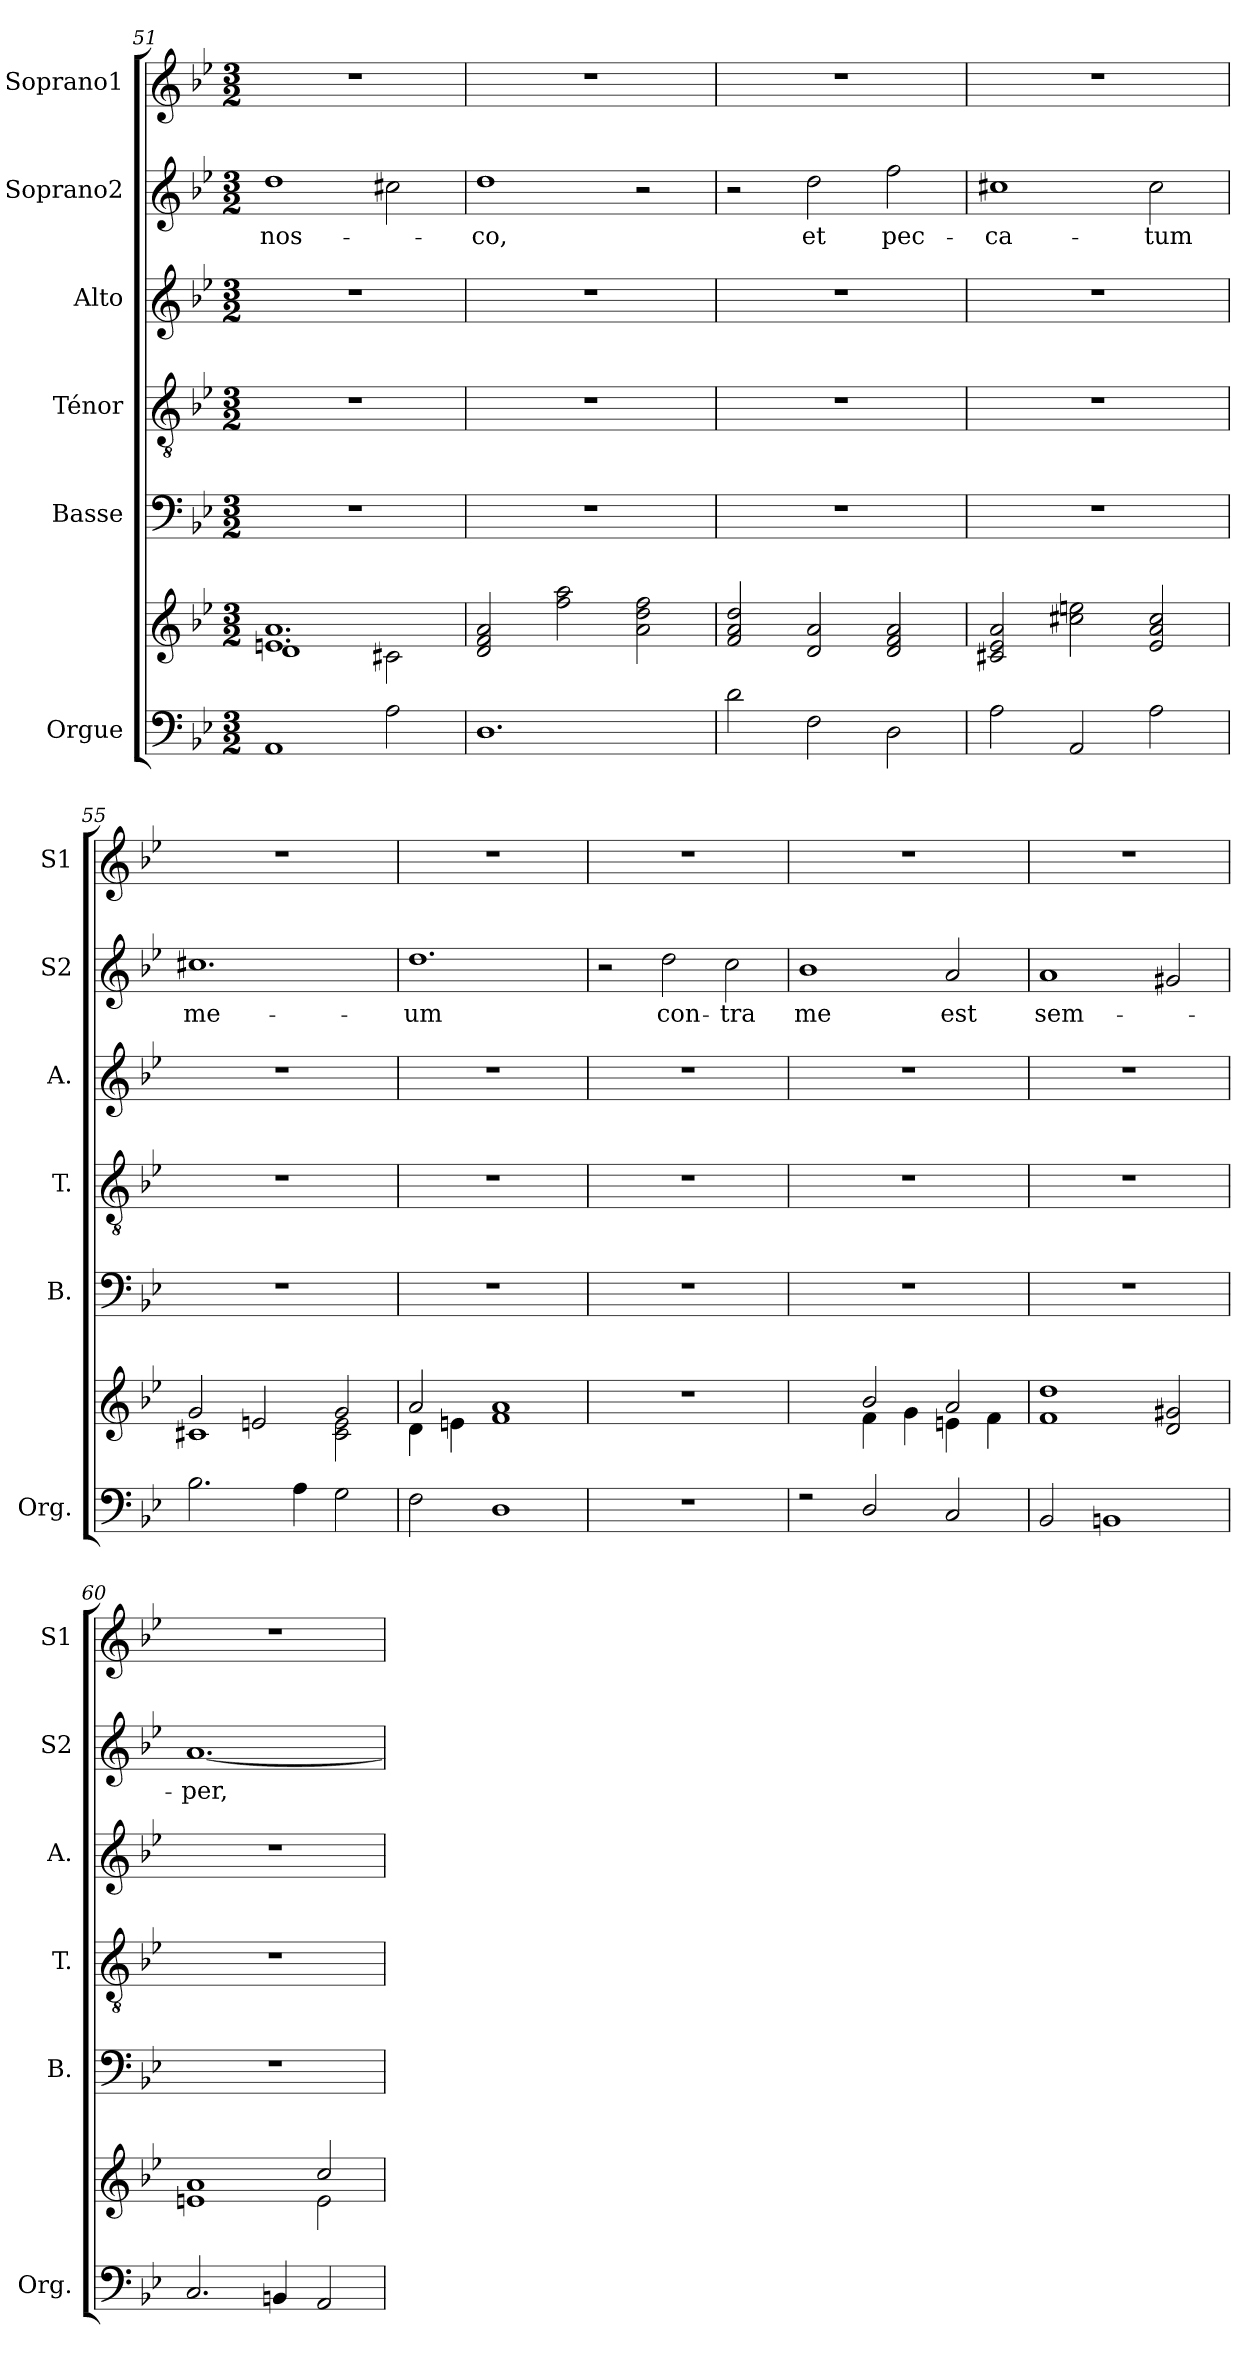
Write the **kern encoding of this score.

**kern	**kern	**kern	**kern	**kern	**kern	**text	**kern
*part6	*part6	*part5	*part4	*part3	*part2	*part2	*part1
*staff7	*staff6	*staff5	*staff4	*staff3	*staff2	*staff2	*staff1
*I"Orgue	*	*I"Basse	*I"Ténor	*I"Alto	*I"Soprano2	*	*I"Soprano1
*I'Org.	*	*I'B.	*I'T.	*I'A.	*I'S2	*	*I'S1
*clefF4	*clefG2	*clefF4	*clefGv2	*clefG2	*clefG2	*	*clefG2
*k[b-e-]	*k[b-e-]	*k[b-e-]	*k[b-e-]	*k[b-e-]	*k[b-e-]	*	*k[b-e-]
*M3/2	*M3/2	*M3/2	*M3/2	*M3/2	*M3/2	*	*M3/2
=51	=51	=51	=51	=51	=51	=51	=51
*	*^	*	*	*	*	*	*
!	!	!	!	!	!	!	!LO:LY:b	!
1AA	1.en 1.a	1d	1.r	1.r	1.r	1dd	-nos-	1.r
2A\	.	2c#X\	.	.	.	2cc#X\	.	.
!!LO:LB:g=z
=52	=52	=52	=52	=52	=52	=52	=52	=52
!	!	!	!	!	!	!	!LO:LY:b	!
*	*v	*v	*	*	*	*	*	*
1.D	2d/ 2f/ 2a/	1.r	1.r	1.r	1dd	-co,	1.r
.	2ff\ 2aa\	.	.	.	.	.	.
.	2a\ 2dd\ 2ff\	.	.	.	2r	.	.
=53	=53	=53	=53	=53	=53	=53	=53
2d\	2f/ 2a/ 2dd/	1.r	1.r	1.r	2r	.	1.r
!	!	!	!	!	!	!LO:LY:b	!
2F\	2d/ 2a/	.	.	.	2dd\	et	.
!	!	!	!	!	!	!LO:LY:b	!
2D\	2d/ 2f/ 2a/	.	.	.	2ff\	pec-	.
=54	=54	=54	=54	=54	=54	=54	=54
!	!	!	!	!	!	!LO:LY:b	!
2A\	2c#X/ 2e-/ 2a/	1.r	1.r	1.r	1cc#X	-ca-	1.r
2AA/	2cc#X\ 2een\	.	.	.	.	.	.
!	!	!	!	!	!	!LO:LY:b	!
2A\	2e-/ 2a/ 2cc#/	.	.	.	2cc#\	-tum	.
=55	=55	=55	=55	=55	=55	=55	=55
*	*^	*	*	*	*	*	*
!	!	!	!	!	!	!	!LO:LY:b	!
2.B-\	2g/	1c#X	1.r	1.r	1.r	1.cc#i	me-	1.r
.	2en/	.	.	.	.	.	.	.
4A\	.	.	.	.	.	.	.	.
2G\	2g/	2c#\ 2e\	.	.	.	.	.	.
=56	=56	=56	=56	=56	=56	=56	=56	=56
!	!	!	!	!	!	!	!LO:LY:b	!
2F\	2a/	4d\	1.r	1.r	1.r	1.dd	-um	1.r
.	.	4en\	.	.	.	.	.	.
1D	1a	1f	.	.	.	.	.	.
*	*v	*v	*	*	*	*	*	*
=57	=57	=57	=57	=57	=57	=57	=57
1.r	1.r	1.r	1.r	1.r	2r	.	1.r
!	!	!	!	!	!	!LO:LY:b	!
.	.	.	.	.	2dd\	con-	.
!	!	!	!	!	!	!LO:LY:b	!
.	.	.	.	.	2cc\	-tra	.
=58	=58	=58	=58	=58	=58	=58	=58
*	*^	*	*	*	*	*	*
!	!	!	!	!	!	!	!LO:LY:b	!
2rF	2ryy	2ryy	1.r	1.r	1.r	1b-	me	1.r
2D/	2b-/	4f\	.	.	.	.	.	.
.	.	4g\	.	.	.	.	.	.
!	!	!	!	!	!	!	!LO:LY:b	!
2C/	2a/	4en\	.	.	.	2a/	est	.
.	.	4f\	.	.	.	.	.	.
=59	=59	=59	=59	=59	=59	=59	=59	=59
!	!	!	!	!	!	!	!LO:LY:b	!
*	*v	*v	*	*	*	*	*	*
2BB-/	1f 1dd	1.r	1.r	1.r	1a	sem-	1.r
1BBn	.	.	.	.	.	.	.
.	2d/ 2g#X/	.	.	.	2g#X/	.	.
=60	=60	=60	=60	=60	=60	=60	=60
*	*^	*	*	*	*	*	*
!	!	!	!	!	!	!	!LO:LY:b	!
2.C/	1en 1a	1ryy	1.r	1.r	1.r	[1.a	-per,	1.r
4BBn/	.	.	.	.	.	.	.	.
2AA/	2cc/	2e\	.	.	.	.	.	.
*	*v	*v	*	*	*	*	*	*
=	=	=	=	=	=	=	=
*-	*-	*-	*-	*-	*-	*-	*-
